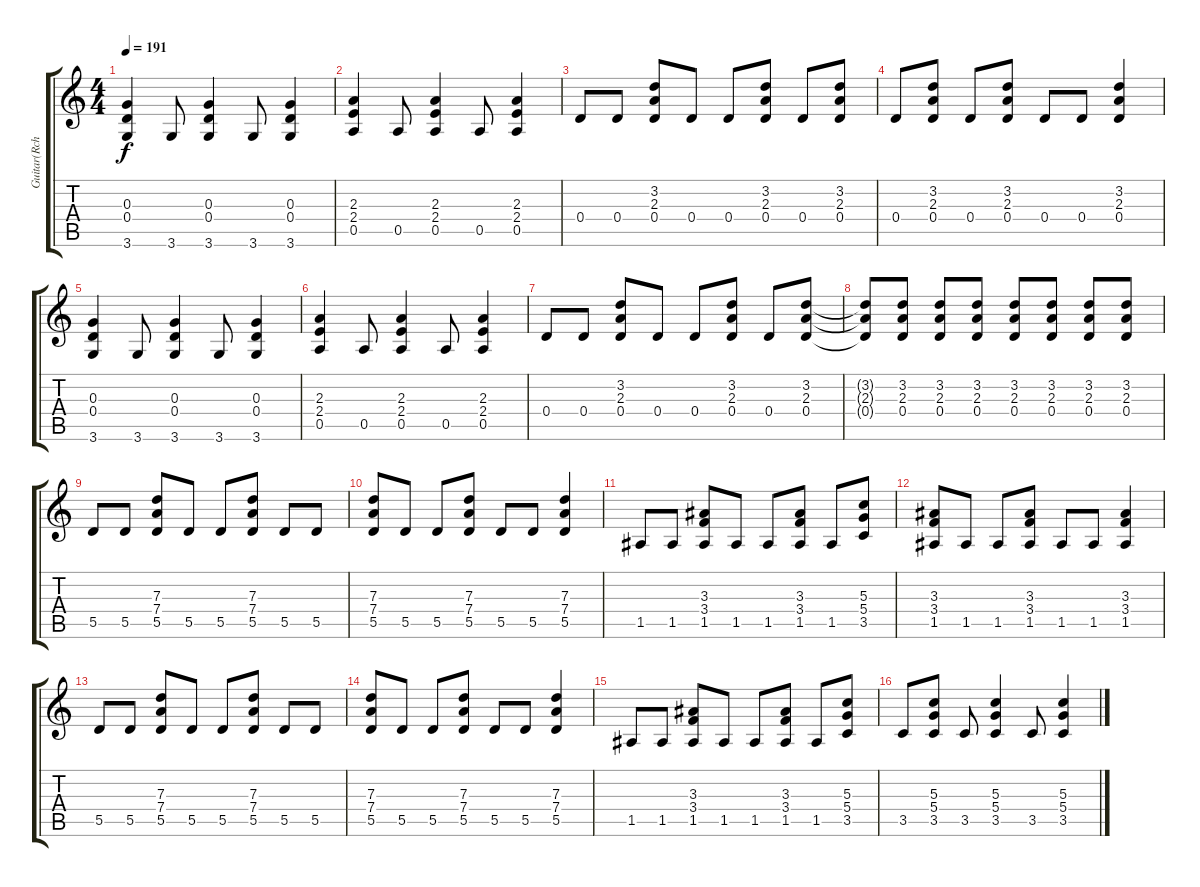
\track ("Guitar(Rch.)" "Guitar(Rch") {instrument overdrivenguitar}
\staff {score tabs}
\tuning (E4 B3 G3 D3 A2 E2) {hide}
\ts (4 4)
\tempo 191
\clef g2
\ks c
(0.3 0.4 3.6).4{dy f} 3.6.8 (0.3 0.4 3.6).4 3.6.8 (0.3 0.4 3.6).4 |
(2.3 2.4 0.5).4 0.5.8 (2.3 2.4 0.5).4 0.5.8 (2.3 2.4 0.5).4 |
0.4.8 0.4.8 (3.2 2.3 0.4).8 0.4.8 0.4.8 (3.2 2.3 0.4).8 0.4.8 (3.2 2.3 0.4).8 |
0.4.8 (3.2 2.3 0.4).8 0.4.8 (3.2 2.3 0.4).8 0.4.8 0.4.8 (3.2 2.3 0.4).4 |
(0.3 0.4 3.6).4 3.6.8 (0.3 0.4 3.6).4 3.6.8 (0.3 0.4 3.6).4 |
(2.3 2.4 0.5).4 0.5.8 (2.3 2.4 0.5).4 0.5.8 (2.3 2.4 0.5).4 |
0.4.8 0.4.8 (3.2 2.3 0.4).8 0.4.8 0.4.8 (3.2 2.3 0.4).8 0.4.8 (3.2 2.3 0.4).8 |
(3.2{t} 2.3{t} 0.4{t}).8 (3.2 2.3 0.4).8 (3.2 2.3 0.4).8 (3.2 2.3 0.4).8 (3.2 2.3 0.4).8 (3.2 2.3 0.4).8 (3.2 2.3 0.4).8 (3.2 2.3 0.4).8 |
5.5.8 5.5.8 (7.3 7.4 5.5).8 5.5.8 5.5.8 (7.3 7.4 5.5).8 5.5.8 5.5.8 |
(7.3 7.4 5.5).8 5.5.8 5.5.8 (7.3 7.4 5.5).8 5.5.8 5.5.8 (7.3 7.4 5.5).4 |
1.5.8 1.5.8 (3.3 3.4 1.5).8 1.5.8 1.5.8 (3.3 3.4 1.5).8 1.5.8 (5.3 5.4 3.5).8 |
(3.3 3.4 1.5).8 1.5.8 1.5.8 (3.3 3.4 1.5).8 1.5.8 1.5.8 (3.3 3.4 1.5).4 |
5.5.8 5.5.8 (7.3 7.4 5.5).8 5.5.8 5.5.8 (7.3 7.4 5.5).8 5.5.8 5.5.8 |
(7.3 7.4 5.5).8 5.5.8 5.5.8 (7.3 7.4 5.5).8 5.5.8 5.5.8 (7.3 7.4 5.5).4 |
1.5.8 1.5.8 (3.3 3.4 1.5).8 1.5.8 1.5.8 (3.3 3.4 1.5).8 1.5.8 (5.3 5.4 3.5).8 |
3.5.8 (5.3 5.4 3.5).8 3.5.8 (5.3 5.4 3.5).4 3.5.8 (5.3 5.4 3.5).4
